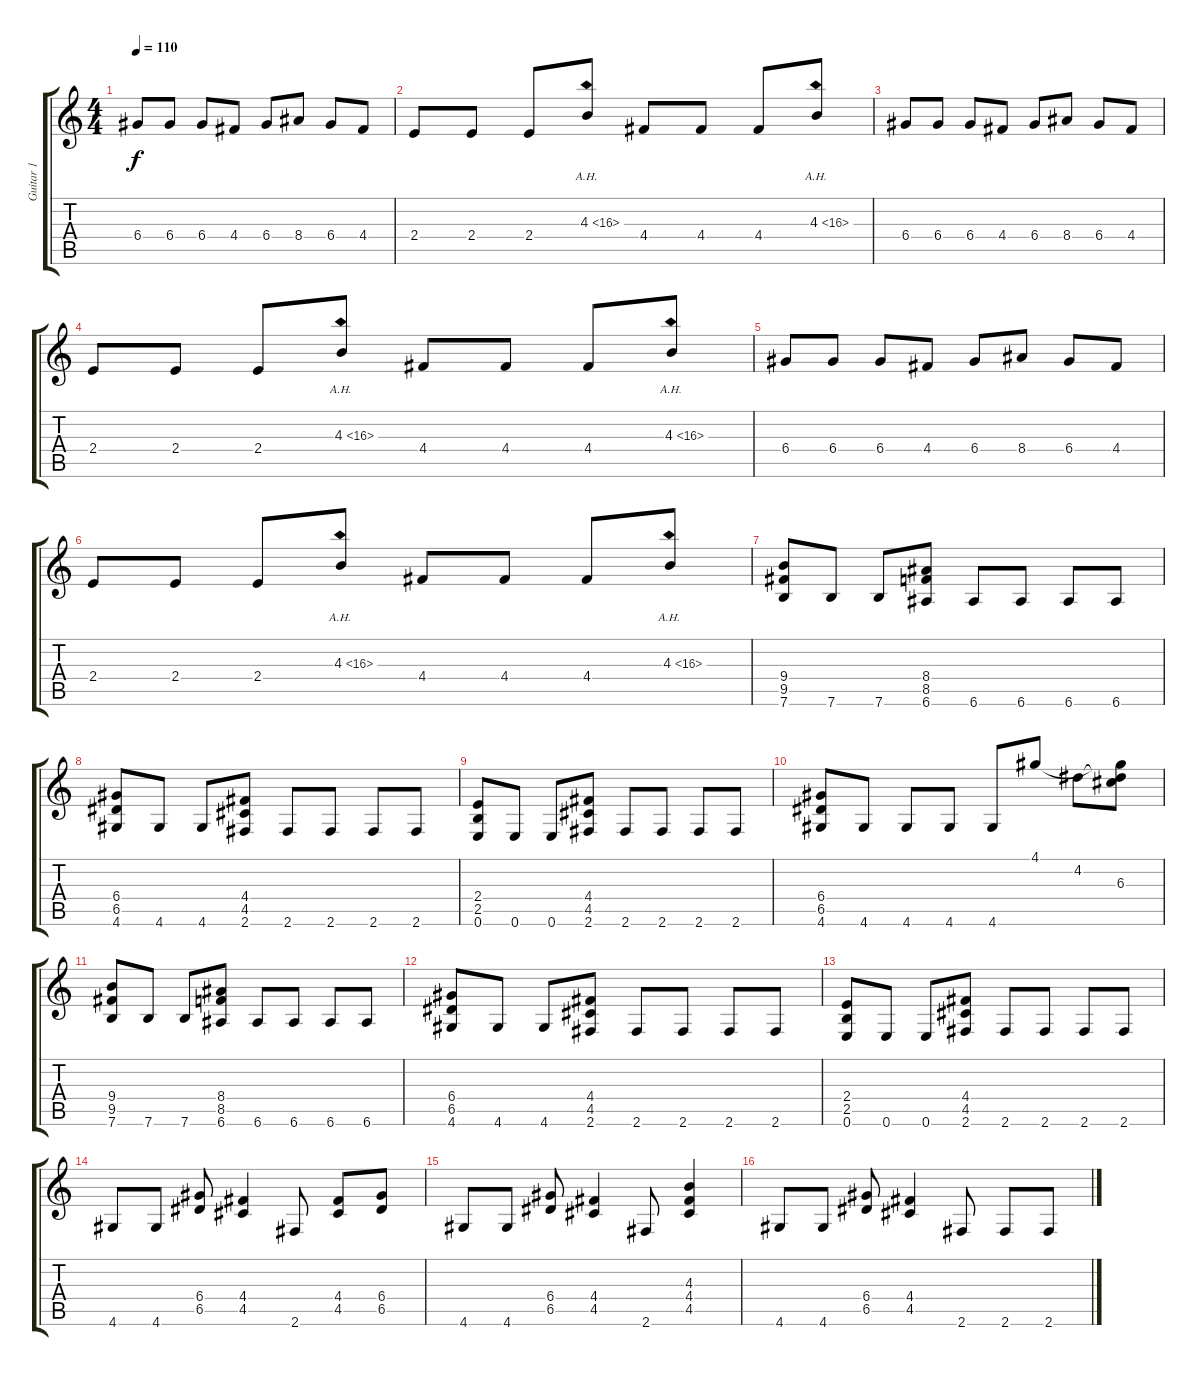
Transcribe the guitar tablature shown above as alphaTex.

\track ("Guitar 1" "Guitar 1") {instrument distortionguitar}
\staff {score tabs}
\tuning (E4 B3 G3 D3 A2 E2) {hide}
\ts (4 4)
\tempo 110
\clef g2
\ks c
6.4.8{dy f} 6.4.8 6.4.8 4.4.8 6.4.8 8.4.8 6.4.8 4.4.8 |
2.4.8 2.4.8 2.4.8 4.3{ah 12}.8 4.4.8 4.4.8 4.4.8 4.3{ah 12}.8 |
6.4.8 6.4.8 6.4.8 4.4.8 6.4.8 8.4.8 6.4.8 4.4.8 |
2.4.8 2.4.8 2.4.8 4.3{ah 12}.8 4.4.8 4.4.8 4.4.8 4.3{ah 12}.8 |
6.4.8 6.4.8 6.4.8 4.4.8 6.4.8 8.4.8 6.4.8 4.4.8 |
2.4.8 2.4.8 2.4.8 4.3{ah 12}.8 4.4.8 4.4.8 4.4.8 4.3{ah 12}.8 |
(9.4 9.5 7.6).8 7.6.8 7.6.8 (8.4 8.5 6.6).8 6.6.8 6.6.8 6.6.8 6.6.8 |
(6.4 6.5 4.6).8 4.6.8 4.6.8 (4.4 4.5 2.6).8 2.6.8 2.6.8 2.6.8 2.6.8 |
(2.4 2.5 0.6).8 0.6.8 0.6.8 (4.4 4.5 2.6).8 2.6.8 2.6.8 2.6.8 2.6.8 |
(6.4 6.5 4.6).8 4.6.8 4.6.8 4.6.8 4.6.8 4.1.8 4.2.8 (4.1{t} 4.2{t} 6.3).8 |
(9.4 9.5 7.6).8 7.6.8 7.6.8 (8.4 8.5 6.6).8 6.6.8 6.6.8 6.6.8 6.6.8 |
(6.4 6.5 4.6).8 4.6.8 4.6.8 (4.4 4.5 2.6).8 2.6.8 2.6.8 2.6.8 2.6.8 |
(2.4 2.5 0.6).8 0.6.8 0.6.8 (4.4 4.5 2.6).8 2.6.8 2.6.8 2.6.8 2.6.8 |
4.6.8 4.6.8 (6.4 6.5).8 (4.4 4.5).4 2.6.8 (4.4 4.5).8 (6.4 6.5).8 |
4.6.8 4.6.8 (6.4 6.5).8 (4.4 4.5).4 2.6.8 (4.3 4.4 4.5).4 |
4.6.8 4.6.8 (6.4 6.5).8 (4.4 4.5).4 2.6.8 2.6.8 2.6.8
